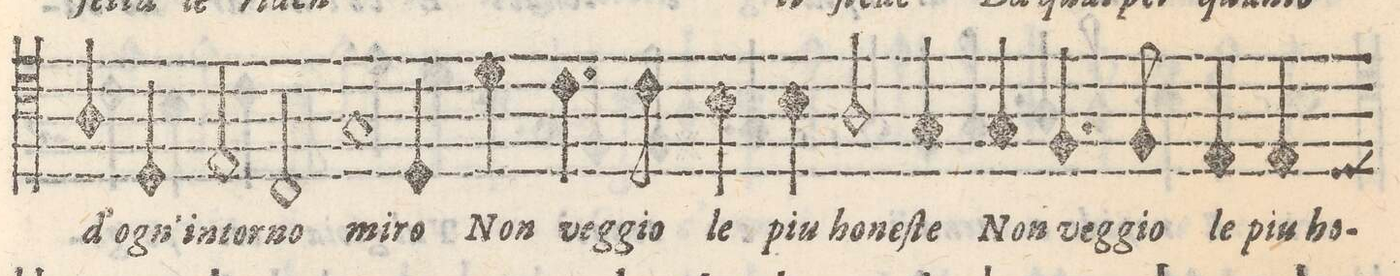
**kern	**text
*I"TENORE	*
*clefC4	*
*k[]	*
*met(C)	*
*M2/1	*
4A/	d'ogn'
4D/	in-
2E/	-tor-
2C/	-no
=9-	=9-
1G	mi-
4D/	-ro
4d\	Non
4.c\	veg-
8c\	-gio
=10-	=10-
4B\	le
4B\	piu_ho-
2A/	-ne-
4G/	-ſte
4G/	Non
4.F/	veg-
8F/	-gio
=11-	=11-
4E/	le
4E/	piu_ho-
*-	*-
